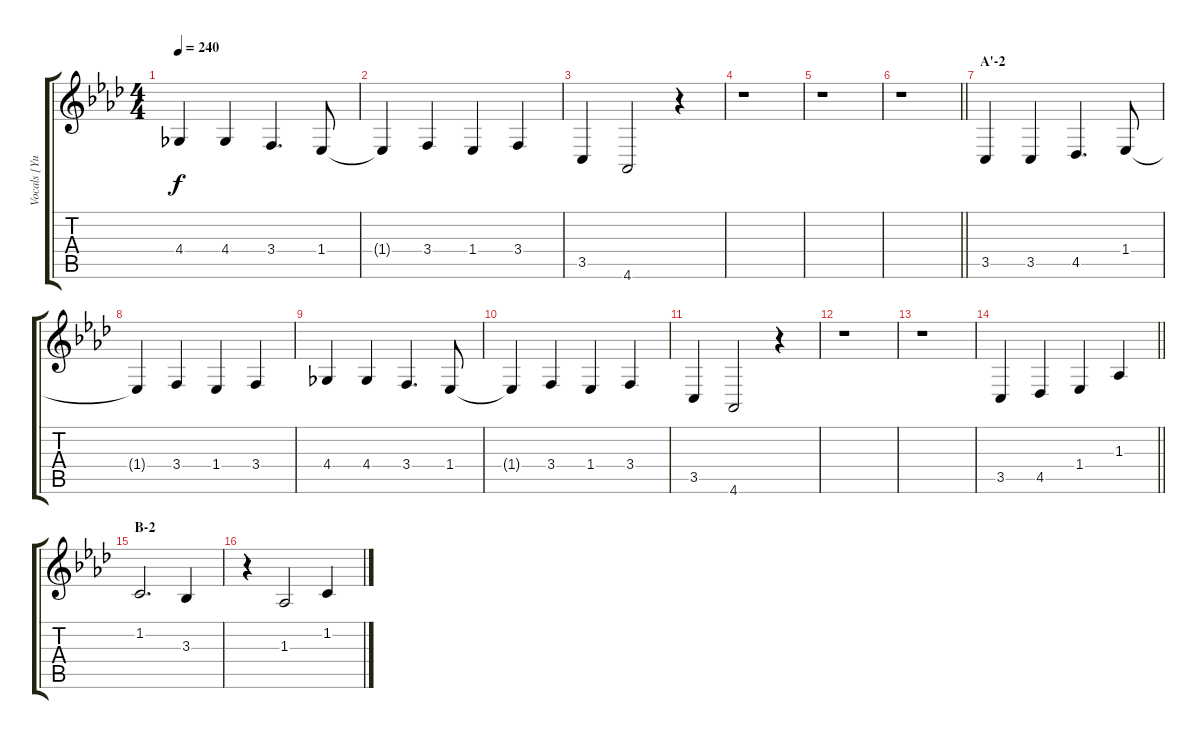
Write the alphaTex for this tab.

\track ("Vocals [Yui]" "Vocals [Yu") {instrument cello}
\staff {score tabs}
\tuning (E4 B3 G3 D3 A2 E2) {hide}
\ts (4 4)
\tempo 240
\clef g2
\ks ab
4.4.4{dy f} 4.4.4 3.4.4{d} 1.4.8 |
1.4{t}.4 3.4.4 1.4.4 3.4.4 |
3.5.4 4.6.2 r.4 |
r.1 |
r.1 |
\barLineRight lightlight
r.1 |
\section ("" "A'-2")
3.5.4 3.5.4 4.5.4{d} 1.4.8 |
1.4{t}.4 3.4.4 1.4.4 3.4.4 |
4.4.4 4.4.4 3.4.4{d} 1.4.8 |
1.4{t}.4 3.4.4 1.4.4 3.4.4 |
3.5.4 4.6.2 r.4 |
r.1 |
r.1 |
\barLineRight lightlight
3.5.4 4.5.4 1.4.4 1.3.4 |
\section ("" "B-2")
1.2.2{d} 3.3.4 |
r.4 1.3.2 1.2.4
